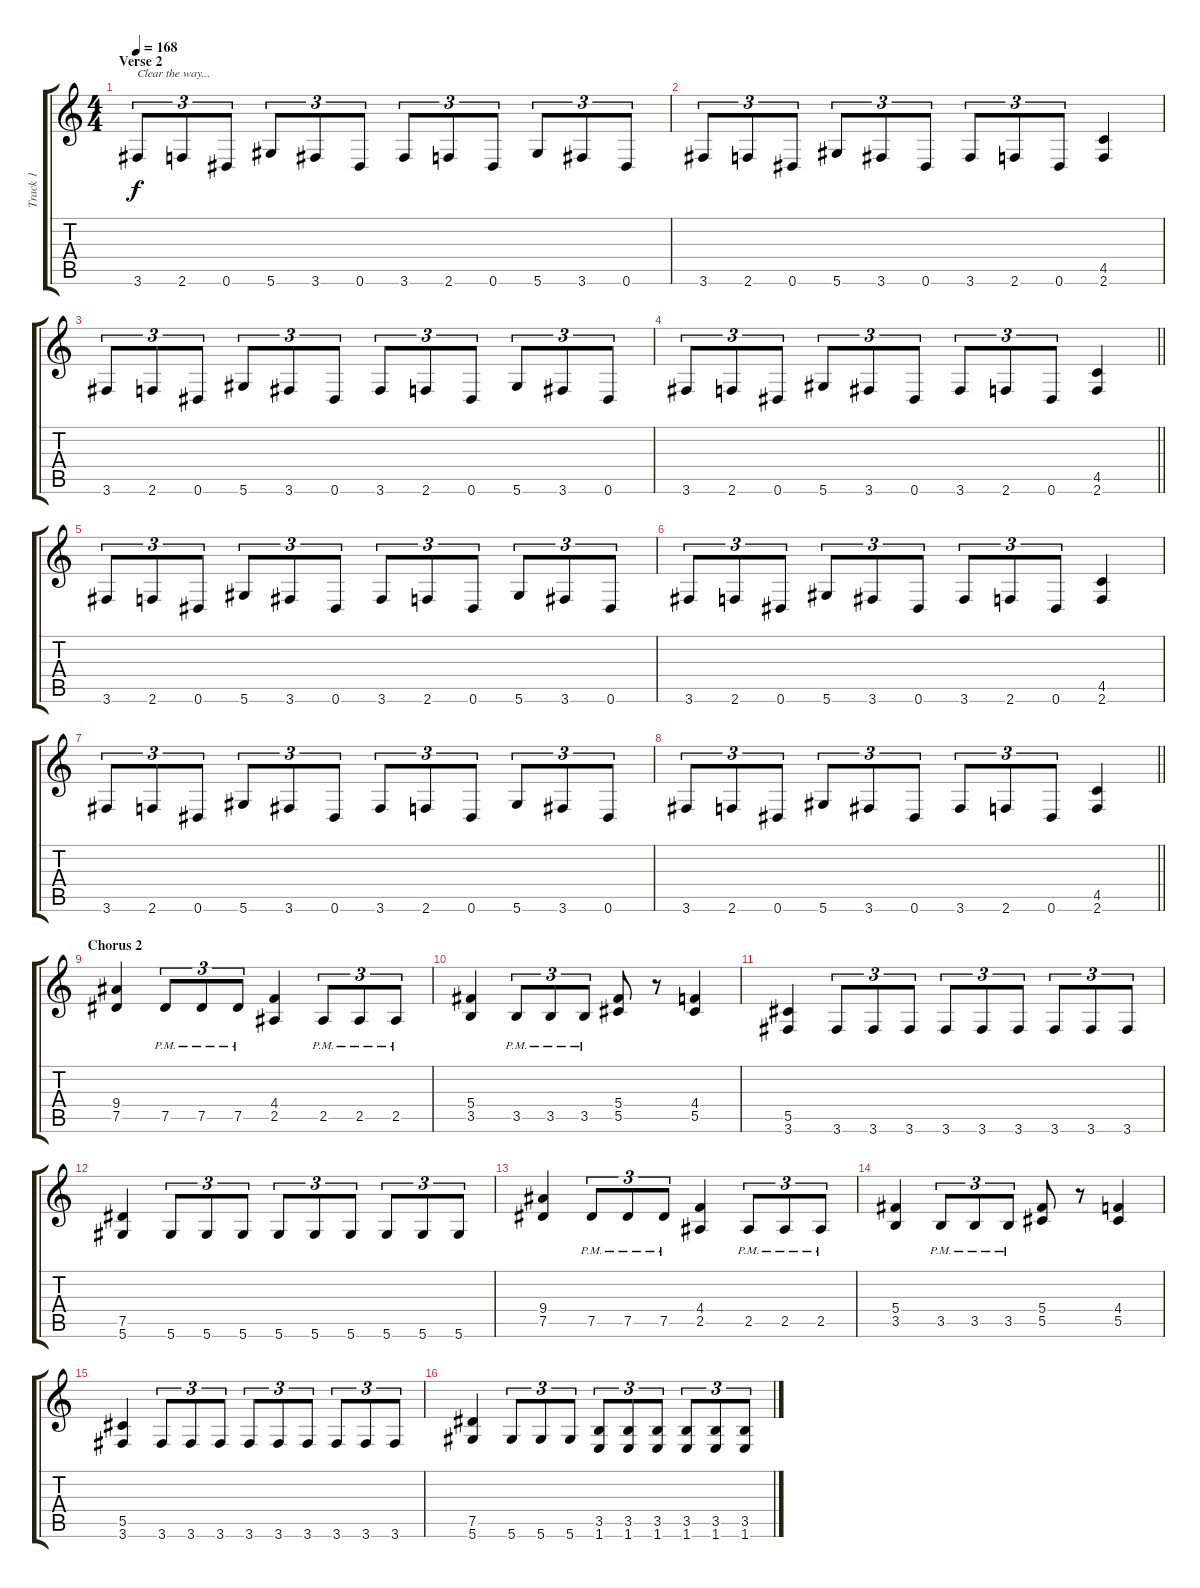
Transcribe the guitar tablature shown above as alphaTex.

\track ("Track 1" "Track 1") {instrument overdrivenguitar}
\staff {score tabs}
\tuning (Eb4 Bb3 Gb3 Db3 Ab2 Eb2) {hide}
\ts (4 4)
\section ("" "Verse 2")
\tempo 168
\clef g2
\ks c
3.6.8{tu (3 2) txt "Clear the way..." dy f} 2.6.8{tu (3 2)} 0.6.8{tu (3 2)} 5.6.8{tu (3 2)} 3.6.8{tu (3 2)} 0.6.8{tu (3 2)} 3.6.8{tu (3 2)} 2.6.8{tu (3 2)} 0.6.8{tu (3 2)} 5.6.8{tu (3 2)} 3.6.8{tu (3 2)} 0.6.8{tu (3 2)} |
3.6.8{tu (3 2)} 2.6.8{tu (3 2)} 0.6.8{tu (3 2)} 5.6.8{tu (3 2)} 3.6.8{tu (3 2)} 0.6.8{tu (3 2)} 3.6.8{tu (3 2)} 2.6.8{tu (3 2)} 0.6.8{tu (3 2)} (4.5 2.6).4 |
3.6.8{tu (3 2)} 2.6.8{tu (3 2)} 0.6.8{tu (3 2)} 5.6.8{tu (3 2)} 3.6.8{tu (3 2)} 0.6.8{tu (3 2)} 3.6.8{tu (3 2)} 2.6.8{tu (3 2)} 0.6.8{tu (3 2)} 5.6.8{tu (3 2)} 3.6.8{tu (3 2)} 0.6.8{tu (3 2)} |
\barLineRight lightlight
3.6.8{tu (3 2)} 2.6.8{tu (3 2)} 0.6.8{tu (3 2)} 5.6.8{tu (3 2)} 3.6.8{tu (3 2)} 0.6.8{tu (3 2)} 3.6.8{tu (3 2)} 2.6.8{tu (3 2)} 0.6.8{tu (3 2)} (4.5 2.6).4 |
3.6.8{tu (3 2)} 2.6.8{tu (3 2)} 0.6.8{tu (3 2)} 5.6.8{tu (3 2)} 3.6.8{tu (3 2)} 0.6.8{tu (3 2)} 3.6.8{tu (3 2)} 2.6.8{tu (3 2)} 0.6.8{tu (3 2)} 5.6.8{tu (3 2)} 3.6.8{tu (3 2)} 0.6.8{tu (3 2)} |
3.6.8{tu (3 2)} 2.6.8{tu (3 2)} 0.6.8{tu (3 2)} 5.6.8{tu (3 2)} 3.6.8{tu (3 2)} 0.6.8{tu (3 2)} 3.6.8{tu (3 2)} 2.6.8{tu (3 2)} 0.6.8{tu (3 2)} (4.5 2.6).4 |
3.6.8{tu (3 2)} 2.6.8{tu (3 2)} 0.6.8{tu (3 2)} 5.6.8{tu (3 2)} 3.6.8{tu (3 2)} 0.6.8{tu (3 2)} 3.6.8{tu (3 2)} 2.6.8{tu (3 2)} 0.6.8{tu (3 2)} 5.6.8{tu (3 2)} 3.6.8{tu (3 2)} 0.6.8{tu (3 2)} |
\barLineRight lightlight
3.6.8{tu (3 2)} 2.6.8{tu (3 2)} 0.6.8{tu (3 2)} 5.6.8{tu (3 2)} 3.6.8{tu (3 2)} 0.6.8{tu (3 2)} 3.6.8{tu (3 2)} 2.6.8{tu (3 2)} 0.6.8{tu (3 2)} (4.5 2.6).4 |
\section ("" "Chorus 2")
(9.4 7.5).4 7.5{pm}.8{tu (3 2)} 7.5{pm}.8{tu (3 2)} 7.5{pm}.8{tu (3 2)} (4.4 2.5).4 2.5{pm}.8{tu (3 2)} 2.5{pm}.8{tu (3 2)} 2.5{pm}.8{tu (3 2)} |
(5.4 3.5).4 3.5{pm}.8{tu (3 2)} 3.5{pm}.8{tu (3 2)} 3.5{pm}.8{tu (3 2)} (5.4 5.5).8 r.8 (4.4 5.5).4 |
(5.5 3.6).4 3.6.8{tu (3 2)} 3.6.8{tu (3 2)} 3.6.8{tu (3 2)} 3.6.8{tu (3 2)} 3.6.8{tu (3 2)} 3.6.8{tu (3 2)} 3.6.8{tu (3 2)} 3.6.8{tu (3 2)} 3.6.8{tu (3 2)} |
(7.5 5.6).4 5.6.8{tu (3 2)} 5.6.8{tu (3 2)} 5.6.8{tu (3 2)} 5.6.8{tu (3 2)} 5.6.8{tu (3 2)} 5.6.8{tu (3 2)} 5.6.8{tu (3 2)} 5.6.8{tu (3 2)} 5.6.8{tu (3 2)} |
(9.4 7.5).4 7.5{pm}.8{tu (3 2)} 7.5{pm}.8{tu (3 2)} 7.5{pm}.8{tu (3 2)} (4.4 2.5).4 2.5{pm}.8{tu (3 2)} 2.5{pm}.8{tu (3 2)} 2.5{pm}.8{tu (3 2)} |
(5.4 3.5).4 3.5{pm}.8{tu (3 2)} 3.5{pm}.8{tu (3 2)} 3.5{pm}.8{tu (3 2)} (5.4 5.5).8 r.8 (4.4 5.5).4 |
(5.5 3.6).4 3.6.8{tu (3 2)} 3.6.8{tu (3 2)} 3.6.8{tu (3 2)} 3.6.8{tu (3 2)} 3.6.8{tu (3 2)} 3.6.8{tu (3 2)} 3.6.8{tu (3 2)} 3.6.8{tu (3 2)} 3.6.8{tu (3 2)} |
(7.5 5.6).4 5.6.8{tu (3 2)} 5.6.8{tu (3 2)} 5.6.8{tu (3 2)} (3.5 1.6).8{tu (3 2)} (3.5 1.6).8{tu (3 2)} (3.5 1.6).8{tu (3 2)} (3.5 1.6).8{tu (3 2)} (3.5 1.6).8{tu (3 2)} (3.5 1.6).8{tu (3 2)}
